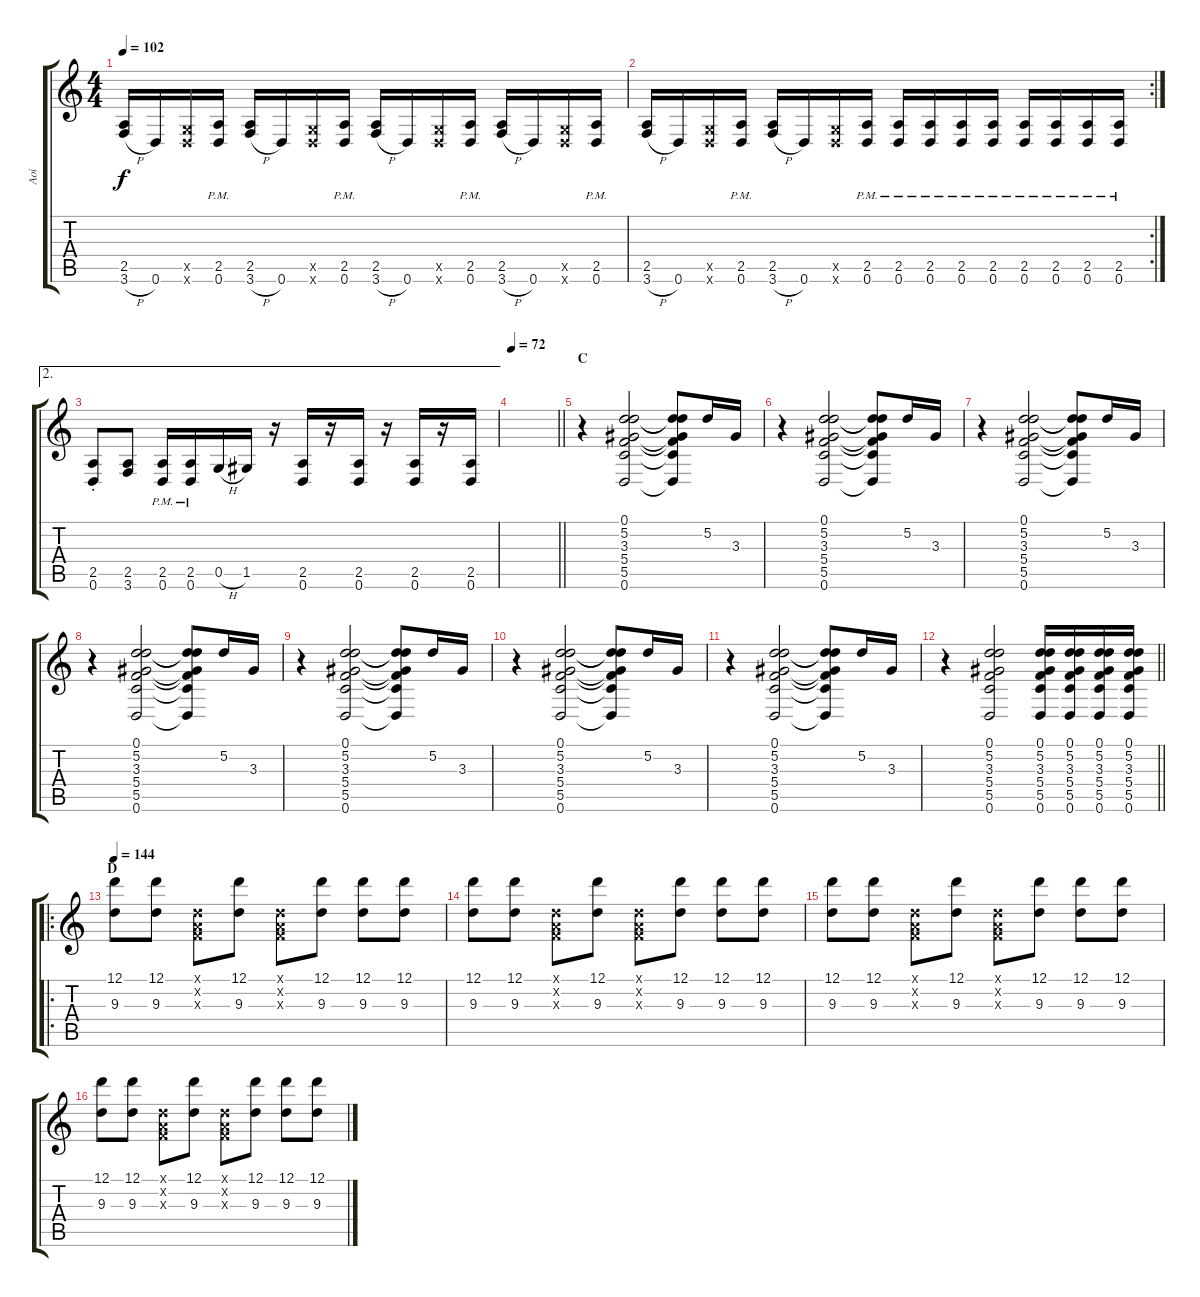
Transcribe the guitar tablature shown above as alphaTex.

\track ("Aoi" "Aoi") {instrument distortionguitar}
\staff {score tabs}
\tuning (D4 A3 F3 C3 G2 D2) {hide}
\ts (4 4)
\tempo 102
\clef g2
\ks c
(2.5 3.6{h}).16{dy f} 0.6.16 (0.5{x} 0.6{x}).16 (2.5{pm} 0.6{pm}).16 (2.5 3.6{h}).16 0.6.16 (0.5{x} 0.6{x}).16 (2.5{pm} 0.6{pm}).16 (2.5 3.6{h}).16 0.6.16 (0.5{x} 0.6{x}).16 (2.5{pm} 0.6{pm}).16 (2.5 3.6{h}).16 0.6.16 (0.5{x} 0.6{x}).16 (2.5{pm} 0.6{pm}).16 |
\rc 2
(2.5 3.6{h}).16 0.6.16 (0.5{x} 0.6{x}).16 (2.5{pm} 0.6{pm}).16 (2.5 3.6{h}).16 0.6.16 (0.5{x} 0.6{x}).16 (2.5{pm} 0.6{pm}).16 (2.5{pm} 0.6{pm}).16 (2.5{pm} 0.6{pm}).16 (2.5{pm} 0.6{pm}).16 (2.5{pm} 0.6{pm}).16 (2.5{pm} 0.6{pm}).16 (2.5{pm} 0.6{pm}).16 (2.5{pm} 0.6{pm}).16 (2.5{pm} 0.6{pm}).16 |
\ae 2
(2.5{st} 0.6).8 (2.5 3.6).8 (2.5{pm} 0.6{pm}).16 (2.5{pm} 0.6{pm}).16 0.5{h}.16 1.5.16 r.16 (2.5 0.6).16 r.16 (2.5 0.6).16 r.16 (2.5 0.6).16 r.16 (2.5 0.6).16 |
\tempo 72
\barLineRight lightlight
|
\section ("" "C")
r.4 (0.1 5.2 3.3 5.4 5.5 0.6).2 (0.1{t} 5.2{t} 3.3{t} 5.4{t} 5.5{t} 0.6{t}).8 5.2.16 3.3.16 |
r.4 (0.1 5.2 3.3 5.4 5.5 0.6).2 (0.1{t} 5.2{t} 3.3{t} 5.4{t} 5.5{t} 0.6{t}).8 5.2.16 3.3.16 |
r.4 (0.1 5.2 3.3 5.4 5.5 0.6).2 (0.1{t} 5.2{t} 3.3{t} 5.4{t} 5.5{t} 0.6{t}).8 5.2.16 3.3.16 |
r.4 (0.1 5.2 3.3 5.4 5.5 0.6).2 (0.1{t} 5.2{t} 3.3{t} 5.4{t} 5.5{t} 0.6{t}).8 5.2.16 3.3.16 |
r.4 (0.1 5.2 3.3 5.4 5.5 0.6).2 (0.1{t} 5.2{t} 3.3{t} 5.4{t} 5.5{t} 0.6{t}).8 5.2.16 3.3.16 |
r.4 (0.1 5.2 3.3 5.4 5.5 0.6).2 (0.1{t} 5.2{t} 3.3{t} 5.4{t} 5.5{t} 0.6{t}).8 5.2.16 3.3.16 |
r.4 (0.1 5.2 3.3 5.4 5.5 0.6).2 (0.1{t} 5.2{t} 3.3{t} 5.4{t} 5.5{t} 0.6{t}).8 5.2.16 3.3.16 |
\barLineRight lightlight
r.4 (0.1 5.2 3.3 5.4 5.5 0.6).2 (0.1 5.2 3.3 5.4 5.5 0.6).16 (0.1 5.2 3.3 5.4 5.5 0.6).16 (0.1 5.2 3.3 5.4 5.5 0.6).16 (0.1 5.2 3.3 5.4 5.5 0.6).16 |
\ro
\section ("" "D")
\tempo 144
(12.1 9.3).8 (12.1 9.3).8 (0.1{x} 0.2{x} 0.3{x}).8 (12.1 9.3).8 (0.1{x} 0.2{x} 0.3{x}).8 (12.1 9.3).8 (12.1 9.3).8 (12.1 9.3).8 |
(12.1 9.3).8 (12.1 9.3).8 (0.1{x} 0.2{x} 0.3{x}).8 (12.1 9.3).8 (0.1{x} 0.2{x} 0.3{x}).8 (12.1 9.3).8 (12.1 9.3).8 (12.1 9.3).8 |
(12.1 9.3).8 (12.1 9.3).8 (0.1{x} 0.2{x} 0.3{x}).8 (12.1 9.3).8 (0.1{x} 0.2{x} 0.3{x}).8 (12.1 9.3).8 (12.1 9.3).8 (12.1 9.3).8 |
(12.1 9.3).8 (12.1 9.3).8 (0.1{x} 0.2{x} 0.3{x}).8 (12.1 9.3).8 (0.1{x} 0.2{x} 0.3{x}).8 (12.1 9.3).8 (12.1 9.3).8 (12.1 9.3).8
